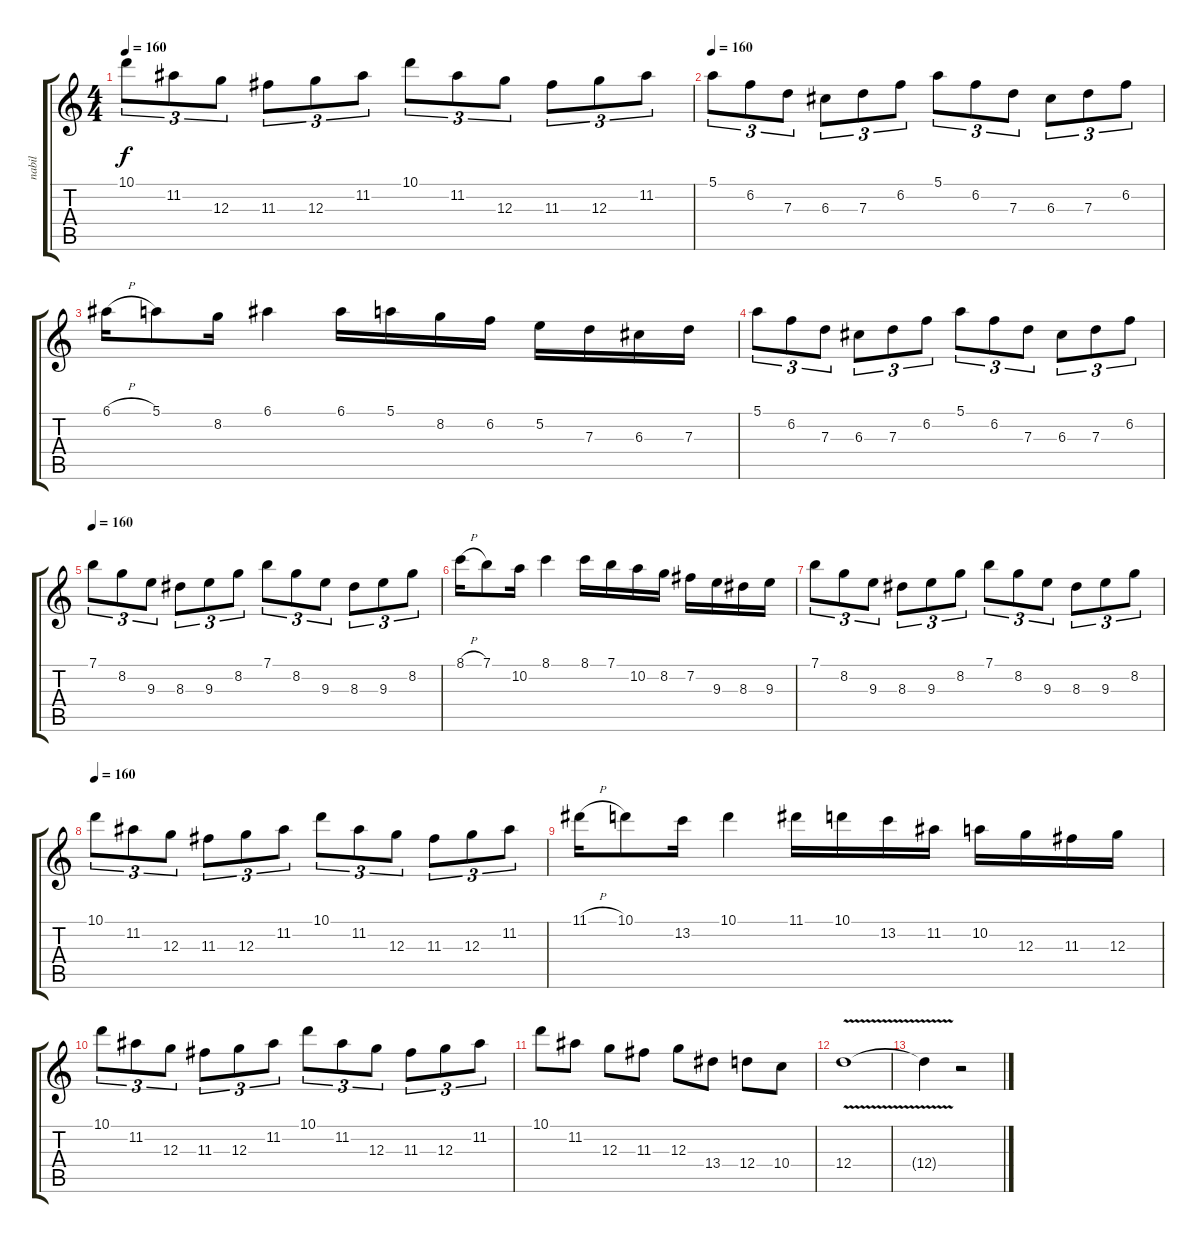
\track ("nabil" "nabil") {instrument overdrivenguitar}
\staff {score tabs}
\tuning (E4 B3 G3 D3 A2 E2) {hide}
\ts (4 4)
\tempo 160
\clef g2
\ks c
10.1.8{tu (3 2) dy f} 11.2.8{tu (3 2)} 12.3.8{tu (3 2)} 11.3.8{tu (3 2)} 12.3.8{tu (3 2)} 11.2.8{tu (3 2)} 10.1.8{tu (3 2)} 11.2.8{tu (3 2)} 12.3.8{tu (3 2)} 11.3.8{tu (3 2)} 12.3.8{tu (3 2)} 11.2.8{tu (3 2)} |
\tempo 160
5.1.8{tu (3 2)} 6.2.8{tu (3 2)} 7.3.8{tu (3 2)} 6.3.8{tu (3 2)} 7.3.8{tu (3 2)} 6.2.8{tu (3 2)} 5.1.8{tu (3 2)} 6.2.8{tu (3 2)} 7.3.8{tu (3 2)} 6.3.8{tu (3 2)} 7.3.8{tu (3 2)} 6.2.8{tu (3 2)} |
6.1{h}.16 5.1.8 8.2.16 6.1.4 6.1.16 5.1.16 8.2.16 6.2.16 5.2.16 7.3.16 6.3.16 7.3.16 |
5.1.8{tu (3 2)} 6.2.8{tu (3 2)} 7.3.8{tu (3 2)} 6.3.8{tu (3 2)} 7.3.8{tu (3 2)} 6.2.8{tu (3 2)} 5.1.8{tu (3 2)} 6.2.8{tu (3 2)} 7.3.8{tu (3 2)} 6.3.8{tu (3 2)} 7.3.8{tu (3 2)} 6.2.8{tu (3 2)} |
\tempo 160
7.1.8{tu (3 2)} 8.2.8{tu (3 2)} 9.3.8{tu (3 2)} 8.3.8{tu (3 2)} 9.3.8{tu (3 2)} 8.2.8{tu (3 2)} 7.1.8{tu (3 2)} 8.2.8{tu (3 2)} 9.3.8{tu (3 2)} 8.3.8{tu (3 2)} 9.3.8{tu (3 2)} 8.2.8{tu (3 2)} |
8.1{h}.16 7.1.8 10.2.16 8.1.4 8.1.16 7.1.16 10.2.16 8.2.16 7.2.16 9.3.16 8.3.16 9.3.16 |
7.1.8{tu (3 2)} 8.2.8{tu (3 2)} 9.3.8{tu (3 2)} 8.3.8{tu (3 2)} 9.3.8{tu (3 2)} 8.2.8{tu (3 2)} 7.1.8{tu (3 2)} 8.2.8{tu (3 2)} 9.3.8{tu (3 2)} 8.3.8{tu (3 2)} 9.3.8{tu (3 2)} 8.2.8{tu (3 2)} |
\tempo 160
10.1.8{tu (3 2)} 11.2.8{tu (3 2)} 12.3.8{tu (3 2)} 11.3.8{tu (3 2)} 12.3.8{tu (3 2)} 11.2.8{tu (3 2)} 10.1.8{tu (3 2)} 11.2.8{tu (3 2)} 12.3.8{tu (3 2)} 11.3.8{tu (3 2)} 12.3.8{tu (3 2)} 11.2.8{tu (3 2)} |
11.1{h}.16 10.1.8 13.2.16 10.1.4 11.1.16 10.1.16 13.2.16 11.2.16 10.2.16 12.3.16 11.3.16 12.3.16 |
10.1.8{tu (3 2)} 11.2.8{tu (3 2)} 12.3.8{tu (3 2)} 11.3.8{tu (3 2)} 12.3.8{tu (3 2)} 11.2.8{tu (3 2)} 10.1.8{tu (3 2)} 11.2.8{tu (3 2)} 12.3.8{tu (3 2)} 11.3.8{tu (3 2)} 12.3.8{tu (3 2)} 11.2.8{tu (3 2)} |
10.1.8 11.2.8 12.3.8 11.3.8 12.3.8 13.4.8 12.4.8 10.4.8 |
12.4{v}.1 |
12.4{t}.4 r.2
